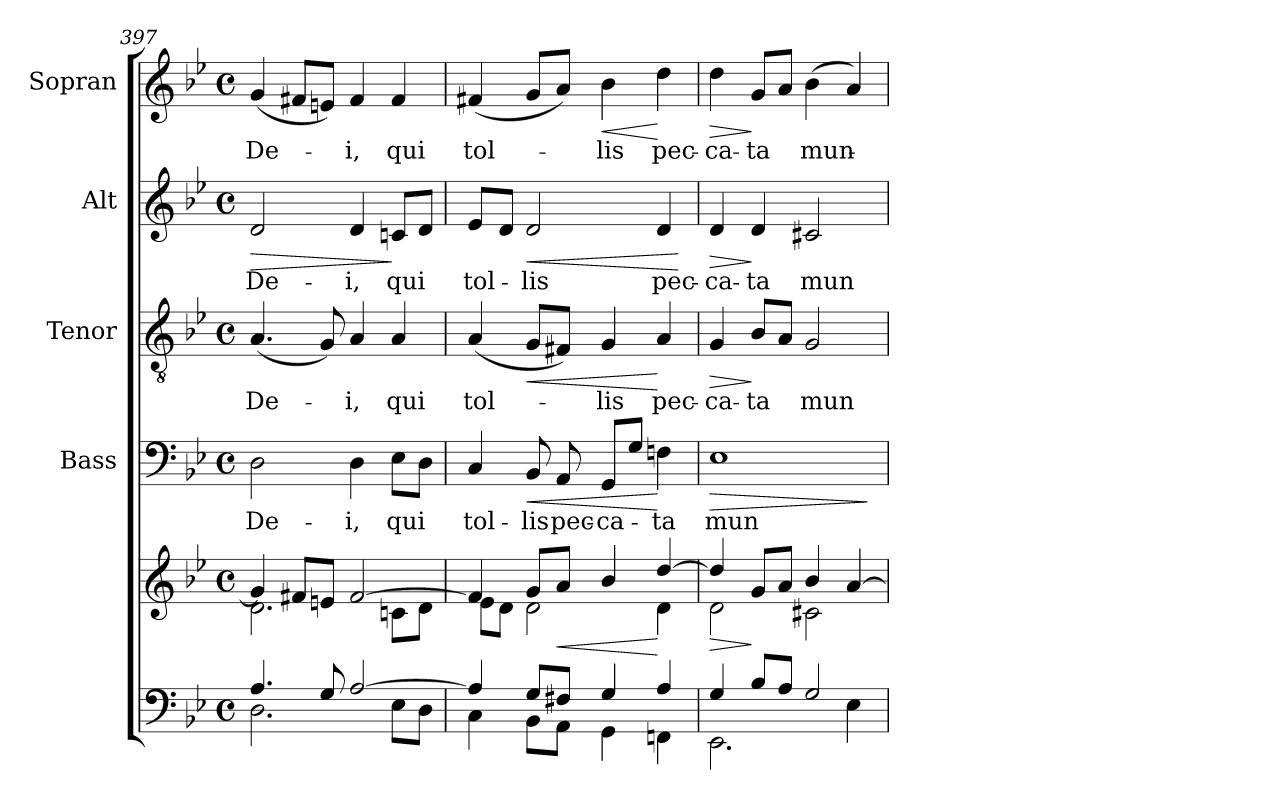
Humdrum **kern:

**kern	**kern	**dynam	**kern	**text	**dynam	**kern	**text	**dynam	**kern	**text	**dynam	**kern	**text	**dynam
*part5	*part5	*part5	*part4	*part4	*part4	*part3	*part3	*part3	*part2	*part2	*part2	*part1	*part1	*part1
*staff6	*staff5	*staff5/6	*staff4	*staff4	*staff4	*staff3	*staff3	*staff3	*staff2	*staff2	*staff2	*staff1	*staff1	*staff1
*	*	*	*I"Bass	*	*	*I"Tenor	*	*	*I"Alt	*	*	*I"Sopran	*	*
*	*	*	*I'B.	*	*	*I'T.	*	*	*I'A.	*	*	*I'S.	*	*
!!LO:PB:g=z
*clefF4	*clefG2	*	*clefF4	*	*	*clefGv2	*	*	*clefG2	*	*	*clefG2	*	*
*k[b-e-]	*k[b-e-]	*	*k[b-e-]	*	*	*k[b-e-]	*	*	*k[b-e-]	*	*	*k[b-e-]	*	*
*B-:	*B-:	*	*B-:	*	*	*B-:	*	*	*B-:	*	*	*B-:	*	*
*M4/4	*M4/4	*	*M4/4	*	*	*M4/4	*	*	*M4/4	*	*	*M4/4	*	*
*met(c)	*met(c)	*	*met(c)	*	*	*met(c)	*	*	*met(c)	*	*	*met(c)	*	*
=397	=397	=397	=397	=397	=397	=397	=397	=397	=397	=397	=397	=397	=397	=397
*^	*^	*	*	*	*	*	*	*	*	*	*	*	*	*
!	!	!	!	!	!	!LO:LY:b	!	!	!LO:LY:b	!	!	!LO:LY:b	!LO:HP:b	!	!LO:LY:b	!
4.A/	2.D\	4g/]	2.d\	.	2D\	De-	.	(<4.A/	De-	.	2d/	De-	>	(<4g/	De-	.
.	.	8f#X/L	.	.	.	.	.	.	.	.	.	.	.	8f#X/L	.	.
8G/	.	8en/J	.	.	.	.	.	8G/)	.	.	.	.	.	8en/J)	.	.
!	!	!	!	!	!	!LO:LY:b	!	!	!LO:LY:b	!	!	!LO:LY:b	!	!	!LO:LY:b	!
[>2A/	.	[>2f#/	.	.	4D\	-i,	.	4A/	-i,	.	4d/	-i,	.	4f#/	-i,	.
!	!	!	!	!	!	!LO:LY:b	!	!	!LO:LY:b	!	!	!LO:LY:b	!	!	!LO:LY:b	!
.	8E-\L	.	8cn\L	.	8E-\L	qui	.	4A/	qui	.	8cn/L	qui	]	4f#/	qui	.
.	8D\J	.	8d\J	.	8D\J	.	.	.	.	.	8d/J	.	.	.	.	.
=398	=398	=398	=398	=398	=398	=398	=398	=398	=398	=398	=398	=398	=398	=398	=398	=398
!	!	!	!	!	!	!LO:LY:b	!	!	!LO:LY:b	!	!	!LO:LY:b	!	!	!LO:LY:b	!
4A/]	4C\	4f#/]	8e-\L	.	4C/	tol-	.	(<4A/	tol-	.	8e-/L	tol-	.	(<4f#X/	tol-	.
.	.	.	8d\J	.	.	.	.	.	.	.	8d/J	.	.	.	.	.
!	!	!	!	!	!	!LO:LY:b	!LO:HP:b	!	!	!LO:HP:b	!	!LO:LY:b	!LO:HP:b	!	!	!
8G/L	8BB-\L	8g/L	2d\	.	8BB-/	-lis	<	8G/L	.	<	2d/	-lis	<	8g/L	.	.
!	!	!	!	!LO:HP:b	!	!LO:LY:b	!	!	!	!	!	!	!	!	!	!
8F#X/J	8AA\J	8a/J	.	<	8AA/	pec-	.	8F#X/J)	.	.	.	.	.	8a/J)	.	.
!	!	!	!	!	!	!LO:LY:b	!	!	!LO:LY:b	!	!	!	!	!	!LO:LY:b	!LO:HP:b
4G/	4GG\	4b-/	.	.	8GG/L	-ca-	.	4G/	-lis	.	.	.	.	4b-\	-lis	<
.	.	.	.	.	8G/J	.	.	.	.	.	.	.	.	.	.	.
!	!	!	!	!	!	!LO:LY:b	!	!	!LO:LY:b	!	!	!LO:LY:b	!	!	!LO:LY:b	!
4A/	4FFn\	[>4dd/	4d\	[	4Fn\	-ta	[	4A/	pec-	[	4d/	pec-	.	4dd\	pec-	[
*v	*v	*	*	*	*	*	*	*	*	*	*	*	*	*	*	*
*	*v	*v	*	*	*	*	*	*	*	*	*	*	*	*	*
.	.	.	.	.	.	.	.	.	.	.	[	.	.	.
=399	=399	=399	=399	=399	=399	=399	=399	=399	=399	=399	=399	=399	=399	=399
*^	*	*	*	*	*	*	*	*	*	*	*	*	*	*
!	!	!	!LO:HP:b	!	!LO:LY:b	!LO:HP:b	!	!LO:LY:b	!LO:HP:b	!	!LO:LY:b	!LO:HP:b	!	!LO:LY:b	!LO:HP:b
*	*	*^	*	*	*	*	*	*	*	*	*	*	*	*	*
4G/	2.EE-\	4dd/]	2d\	>	1E-	mun-	>	4G/	-ca-	>	4d/	-ca-	>	4dd\	-ca-	>
!	!	!	!	!	!	!	!	!	!LO:LY:b	!	!	!LO:LY:b	!	!	!LO:LY:b	!
8B-/L	.	8g/L	.	]	.	.	.	8B-/L	-ta	]	4d/	-ta	]	8g/L	-ta	]
8A/J	.	8a/J	.	.	.	.	.	8A/J	.	.	.	.	.	8a/J	.	.
!	!	!	!	!	!	!	!	!	!LO:LY:b	!	!	!LO:LY:b	!	!	!LO:LY:b	!
2G/	.	4b-/	2c#X\	.	.	.	.	2G/	mun-	.	2c#X/	mun-	.	(>4b-\	mun-	.
.	4E-\	[>4a/	.	.	.	.	.	.	.	.	.	.	.	4a/)	.	.
*v	*v	*	*	*	*	*	*	*	*	*	*	*	*	*	*	*
*	*v	*v	*	*	*	*	*	*	*	*	*	*	*	*	*
.	.	.	.	.	]	.	.	.	.	.	.	.	.	.
=	=	=	=	=	=	=	=	=	=	=	=	=	=	=
*-	*-	*-	*-	*-	*-	*-	*-	*-	*-	*-	*-	*-	*-	*-
